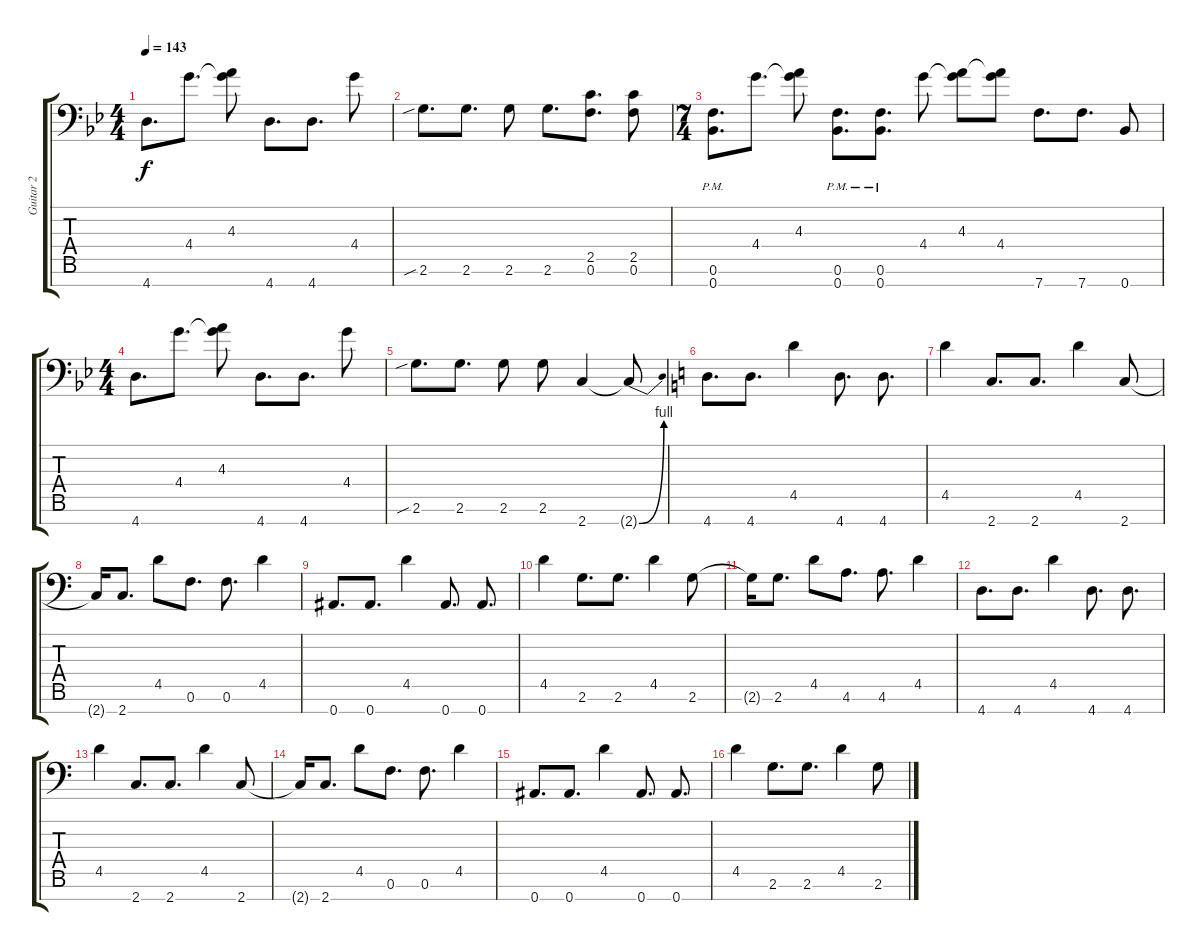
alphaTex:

\track ("Guitar 2" "Guitar 2") {instrument distortionguitar}
\staff {score tabs}
\tuning (Eb4 Bb3 F3 Eb3 Bb2 F2 Bb1) {hide}
\ts (4 4)
\tempo 143
\clef f4
\ks bb
4.7.8{d dy f} 4.4.8{d} (4.3 4.4{t}).8 4.7.8{d} 4.7.8{d} 4.4.8 |
2.6{sib}.8{d} 2.6.8{d} 2.6.8 2.6.8{d} (2.5 0.6).8{d} (2.5 0.6).8 |
\ts (7 4)
(0.6{pm} 0.7{pm}).8{d} 4.4.8{d} (4.3 4.4{t}).8 (0.6{pm} 0.7{pm}).8{d} (0.6{pm} 0.7{pm}).8{d} 4.4.8 (4.3 4.4{t}).8 (4.3{t} 4.4).8 7.7.8{d} 7.7.8{d} 0.7.8 |
\ts (4 4)
4.7.8{d} 4.4.8{d} (4.3 4.4{t}).8 4.7.8{d} 4.7.8{d} 4.4.8 |
2.6{sib}.8{d} 2.6.8{d} 2.6.8 2.6.8 2.7.4 2.7{be (bend 0 0 60 4) t}.8 |
\ks c
4.7.8{d} 4.7.8{d} 4.5.4 4.7.8{d} 4.7.8{d} |
4.5.4 2.7.8{d} 2.7.8{d} 4.5.4 2.7.8 |
2.7{t}.16 2.7.8{d} 4.5.8 0.6.8{d} 0.6.8{d} 4.5.4 |
0.7.8{d} 0.7.8{d} 4.5.4 0.7.8{d} 0.7.8{d} |
4.5.4 2.6.8{d} 2.6.8{d} 4.5.4 2.6.8 |
2.6{t}.16 2.6.8{d} 4.5.8 4.6.8{d} 4.6.8{d} 4.5.4 |
4.7.8{d} 4.7.8{d} 4.5.4 4.7.8{d} 4.7.8{d} |
4.5.4 2.7.8{d} 2.7.8{d} 4.5.4 2.7.8 |
2.7{t}.16 2.7.8{d} 4.5.8 0.6.8{d} 0.6.8{d} 4.5.4 |
0.7.8{d} 0.7.8{d} 4.5.4 0.7.8{d} 0.7.8{d} |
4.5.4 2.6.8{d} 2.6.8{d} 4.5.4 2.6.8
